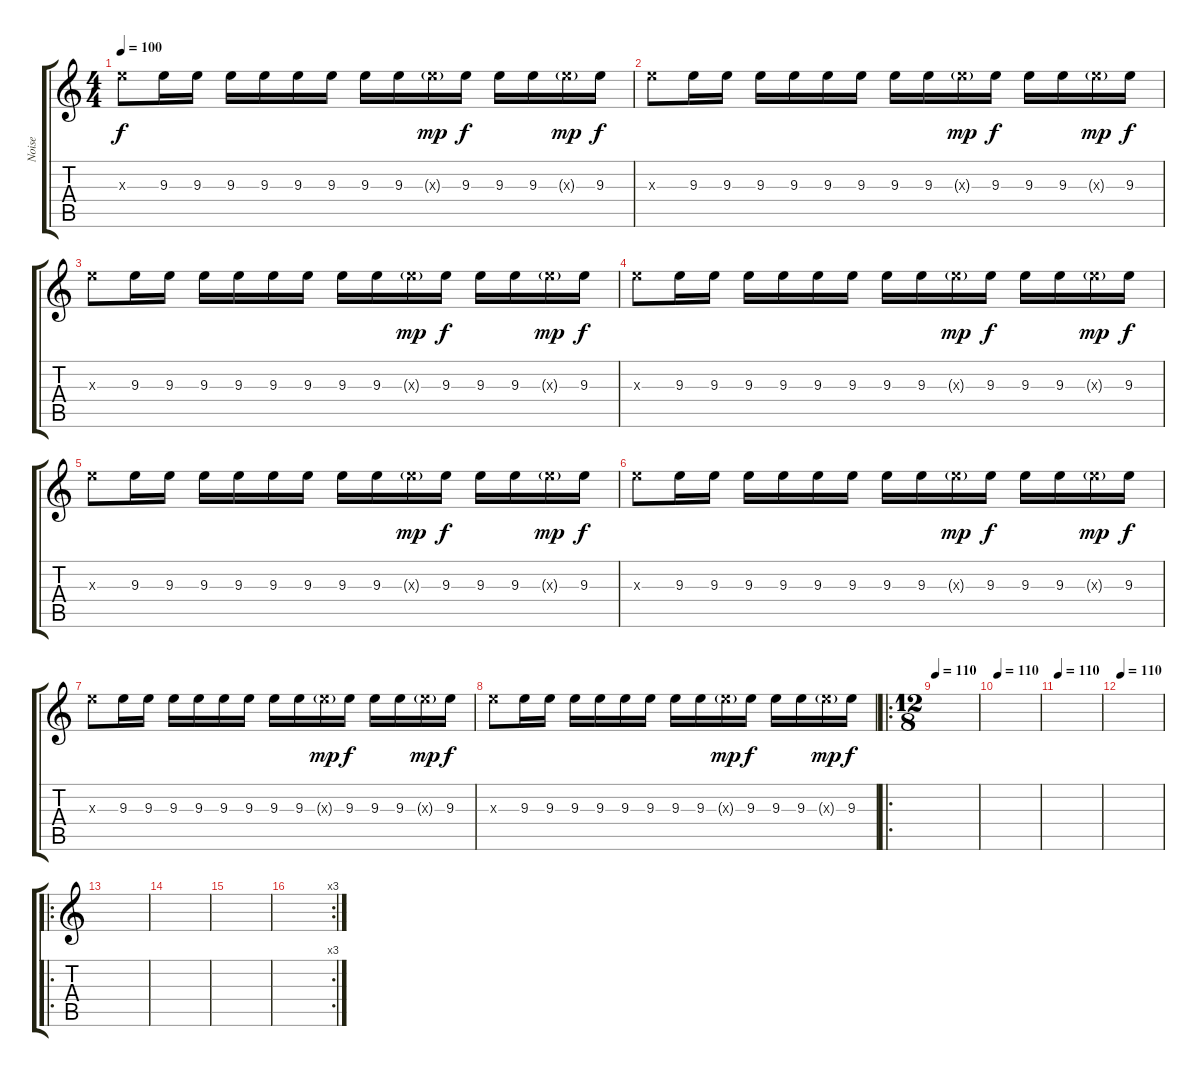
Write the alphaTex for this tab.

\track ("Noise" "Noise") {instrument overdrivenguitar}
\staff {score tabs}
\tuning (E4 B3 G3 D3 A2 E2) {hide}
\ts (4 4)
\tempo 100
\clef g2
\ks c
9.3{x}.8{dy f} 9.3.16 9.3.16 9.3.16 9.3.16 9.3.16 9.3.16 9.3.16 9.3.16 9.3{g x}.16{dy mp} 9.3.16{dy f} 9.3.16 9.3.16 9.3{g x}.16{dy mp} 9.3.16{dy f} |
9.3{x}.8 9.3.16 9.3.16 9.3.16 9.3.16 9.3.16 9.3.16 9.3.16 9.3.16 9.3{g x}.16{dy mp} 9.3.16{dy f} 9.3.16 9.3.16 9.3{g x}.16{dy mp} 9.3.16{dy f} |
9.3{x}.8 9.3.16 9.3.16 9.3.16 9.3.16 9.3.16 9.3.16 9.3.16 9.3.16 9.3{g x}.16{dy mp} 9.3.16{dy f} 9.3.16 9.3.16 9.3{g x}.16{dy mp} 9.3.16{dy f} |
9.3{x}.8 9.3.16 9.3.16 9.3.16 9.3.16 9.3.16 9.3.16 9.3.16 9.3.16 9.3{g x}.16{dy mp} 9.3.16{dy f} 9.3.16 9.3.16 9.3{g x}.16{dy mp} 9.3.16{dy f} |
9.3{x}.8 9.3.16 9.3.16 9.3.16 9.3.16 9.3.16 9.3.16 9.3.16 9.3.16 9.3{g x}.16{dy mp} 9.3.16{dy f} 9.3.16 9.3.16 9.3{g x}.16{dy mp} 9.3.16{dy f} |
9.3{x}.8 9.3.16 9.3.16 9.3.16 9.3.16 9.3.16 9.3.16 9.3.16 9.3.16 9.3{g x}.16{dy mp} 9.3.16{dy f} 9.3.16 9.3.16 9.3{g x}.16{dy mp} 9.3.16{dy f} |
9.3{x}.8 9.3.16 9.3.16 9.3.16 9.3.16 9.3.16 9.3.16 9.3.16 9.3.16 9.3{g x}.16{dy mp} 9.3.16{dy f} 9.3.16 9.3.16 9.3{g x}.16{dy mp} 9.3.16{dy f} |
9.3{x}.8 9.3.16 9.3.16 9.3.16 9.3.16 9.3.16 9.3.16 9.3.16 9.3.16 9.3{g x}.16{dy mp} 9.3.16{dy f} 9.3.16 9.3.16 9.3{g x}.16{dy mp} 9.3.16{dy f} |
\ro
\ts (12 8)
\tempo 110
|
\tempo 110
|
\tempo 110
|
\tempo 110
|
\ro
|
|
|
\rc 3
